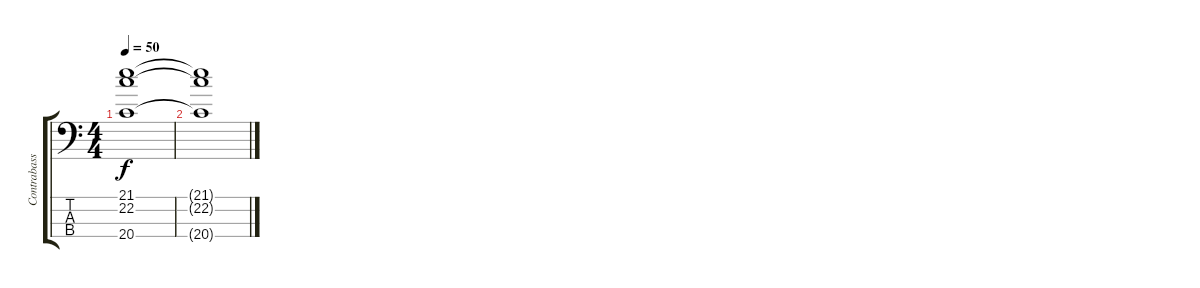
\track ("Contrabass" "Contrabass") {instrument contrabass}
\staff {score tabs}
\tuning (G2 D2 A1 E1) {hide}
\ts (4 4)
\tempo 50
\clef f4
\ks c
(21.1{t} 22.2{t} 20.4{t}).1{dy f} |
(21.1{t} 22.2{t} 20.4{t}).1
